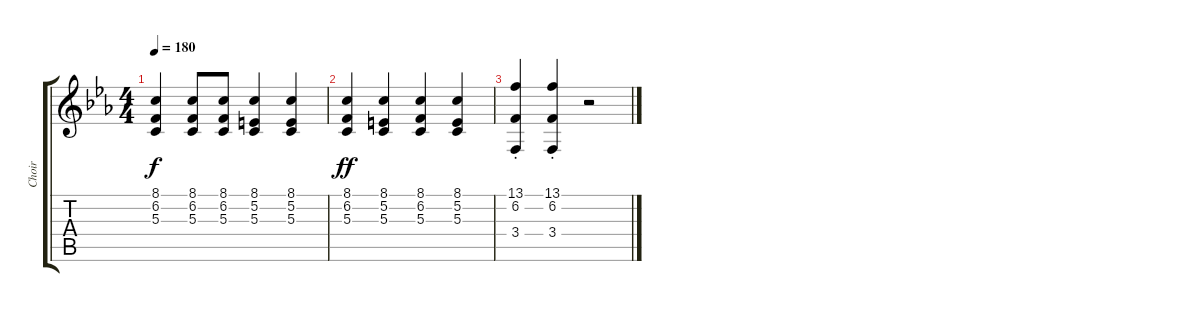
\track ("Choir" "Choir") {instrument choiraahs}
\staff {score tabs}
\tuning (E4 B3 G3 D3 A2 E2) {hide}
\ts (4 4)
\tempo 180
\clef g2
\ks eb
(8.1 6.2 5.3).4{dy f} (8.1 6.2 5.3).8 (8.1 6.2 5.3).8 (8.1 5.2 5.3).4 (8.1 5.2 5.3).4 |
(8.1 6.2 5.3).4{dy ff} (8.1 5.2 5.3).4 (8.1 6.2 5.3).4 (8.1 5.2 5.3).4 |
(13.1{st} 6.2{st} 3.4{st}).4 (13.1{st} 6.2{st} 3.4{st}).4 r.2
